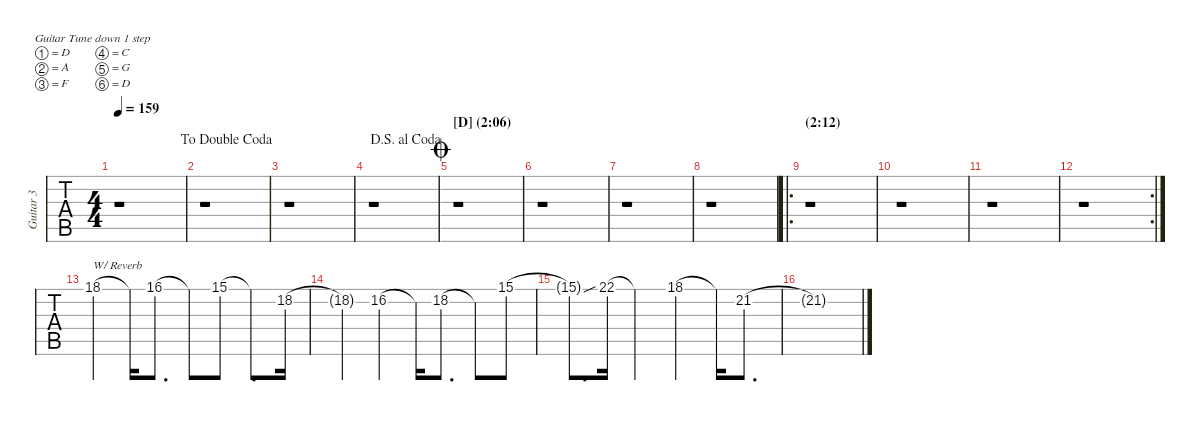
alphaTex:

\defaultSystemsLayout 4
\hideDynamics
\bracketExtendMode nobrackets
\multiTrackTrackNamePolicy allsystems
\firstSystemTrackNameMode fullname
\otherSystemsTrackNameMode fullname
\track ("Guitar 3" "Guitar 3") {instrument overdrivenguitar}
\staff {tabs}
\tuning (D4 A3 F3 C3 G2 D2)
\ts (4 4)
\tempo 159
\clef g2
\ks c
r.1{dy mf} |
\jump dadoublecoda
r.1 |
r.1 |
\jump dalsegnoalcoda
r.1 |
\section ("D" "(2:06)")
\jump coda
r.1 |
r.1 |
r.1 |
r.1 |
\ro
\section ("" "(2:12)")
r.1 |
r.1 |
r.1 |
\rc 2
r.1 |
18.1{acc #}.4{txt "W/ Reverb" instrument acousticguitarsteel} 18.1{t acc #}.16 16.1{acc #}.8{d} 16.1{t acc #}.8 15.1.8 15.1{t}.8{d} 18.2{acc #}.16 |
18.2{t acc #}.4 16.2{acc #}.4 16.2{t acc #}.16 18.2{acc #}.8{d} 18.2{t acc #}.8 15.1.8 |
15.1{t}.8{d} 22.1{sib}.16 22.1{t}.4 18.1{acc #}.4 18.1{t acc #}.16 21.2{acc #}.8{d} |
21.2{t acc #}.1
